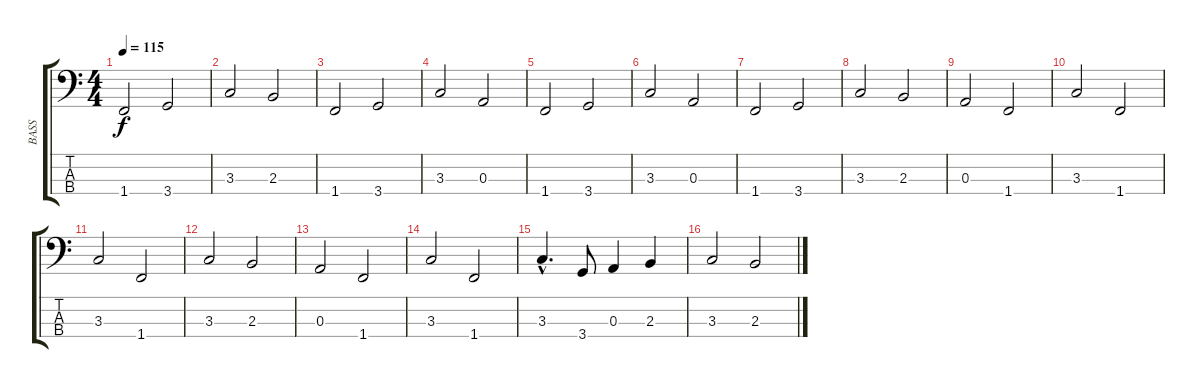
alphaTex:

\track ("BASS" "BASS") {instrument electricbasspick}
\staff {score tabs}
\tuning (G2 D2 A1 E1) {hide}
\ts (4 4)
\tempo 115
\clef f4
\ks c
1.4.2{dy f} 3.4.2 |
3.3.2 2.3.2 |
1.4.2 3.4.2 |
3.3.2 0.3.2 |
1.4.2 3.4.2 |
3.3.2 0.3.2 |
1.4.2 3.4.2 |
3.3.2 2.3.2 |
0.3.2 1.4.2 |
3.3.2 1.4.2 |
3.3.2 1.4.2 |
3.3.2{volume 12} 2.3.2 |
0.3.2{volume 11} 1.4.2 |
3.3.2{volume 10} 1.4.2 |
3.3{hac}.4{d volume 9} 3.4.8 0.3.4 2.3.4 |
3.3.2{volume 8} 2.3.2
